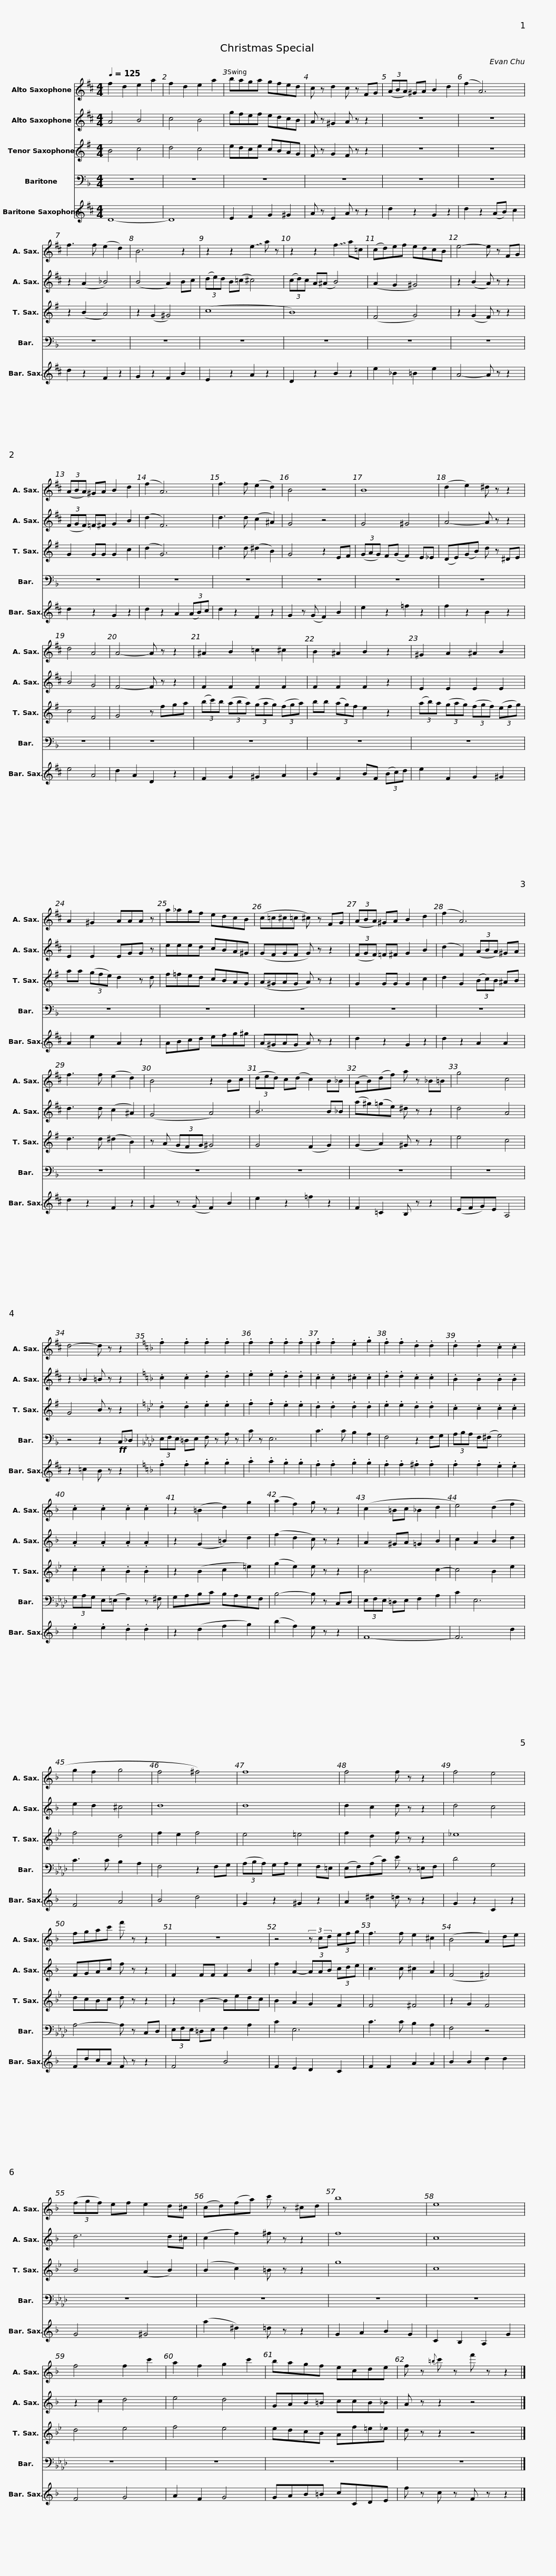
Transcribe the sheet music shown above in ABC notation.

X:1
%%score 1 2 3 4 5
L:1/8
Q:1/4=125
M:4/4
I:linebreak $
K:F
V:1 treble transpose=-9
V:2 treble transpose=-9
V:3 treble transpose=-14
V:4 bass
V:5 treble transpose=-21
V:1
[K:D] f2 d2 e2 a2 | f2 d2 e2 a2 | baga gfed | c z d2 c z FG | (3(ABA) ^GA B2 d2 |$ %5
 (f2 A6) | f3 f (e2 d2) | B6 z2 | z2 z2 !~(!e2 !~)!a z | z2 z2 !~(!f2 !~)!a=c |$ %10
 (cd)ef edcB | e4- e z FG | (3(ABA) ^GA B2 d2 | (f2 A6) | f3 f (e2 d2) | %15
 B4 z4 |$ B8 | (d2 e2) ^d z z2 | d4 A4 | A4- A z z2 | %20
 ^A2 B2 =c2 ^c2 |$ B2 ^A2 B2 z2 | ^G2 A2 ^A2 B2 | A2 ^G2 AAA z |$ a_agf edcB | %25
 (c=c^c=c ^c) z FG | (3(ABA) ^GA B2 d2 | (f2 A6) |$ f3 f (e2 d2) | B4 z2 Bc | %30
 (3(ded) c(d c2) B_B | (AB)(df) a z _B=B | g4 c4 |$ d4- d z z2 |[K:F] .f2 .f2 .f2 .f2 | %35
 .f2 .f2 .f2 .f2 | .f2 .f2 .e2 .g2 | .f2 .f2 .d2 .d2 |$ .d2 .d2 .c2 .c2 | .c2 .c2 .c2 .c2 | %40
 z2 (=B2 d2) g2 | (a2 f2) g z z2 | (c2 =Bc _B2 d2 |$ e4) (d2 f2 | g2 f2 g4 | %45
 f4 ^f4) | f8 | f4 f z z2 | f4 e4 |$ fgac' f' z z2 | %50
 z8 | z4 (3z cd (3efg | f3 f e2 ^c2 | (B4 A2) de |$ (3(fgf) ef e2 d^c | %55
 (cd)(fa) c' z ^cd | b8 | e8 | f4 f2 c'2 | a2 f2 g2 c'2 |$ %60
 bagf ecde | f z{=b} c' z f' z z2 |] %62
V:2
[K:D] A4 B4 | c4 B4 | gfef edcB | A z ^G2 A z z2 | z8 |$ %5
 z8 | z2 (A2 _B4) | (B4 A2) Bc | (3(de)d B(=c ^c4) | (3(cd)c A(^A B4) |$ %10
 (A2 G2 ^G4) | z2 (B2 A) z z2 | (3(FGF) =F^F G2 B2 | (d2 F6) | d3 d (c2 ^A2) | %15
 G4 z4 |$ G4 ^G4 | A4- A z z2 | B4 G4 | F4- F z z2 | %20
 F2 F2 F2 F2 |$ F2 F2 F2 z2 | E2 E2 E2 E2 | E2 E2 EGG z |$ eeed cBA^G | %25
 (GFGF G) z z2 | (3(FGF) =F^F G2 B2 | (d2 F2) (3(ABA) ^GA |$ d3 d (c2 ^A2) | (G4 A4) | %30
 B6 B_B | (a^g)(=ge) ^d z z2 | d4 A4 |$ z2 _B2 =B z z2 |[K:F] .c2 .c2 .d2 .d2 | %35
 .e2 .e2 .d2 .d2 | .c2 .c2 .^c2 .c2 | .d2 .d2 .c2 .c2 |$ .B2 .B2 .B2 .B2 | .A2 .A2 .A2 .A2 | %40
 z2 (G2 =B2) d2 | (f2 d2 c) z z2 | A2 ^GA =G2 B2 |$ c2 A2 B2 d2 | e2 d2 ^c4 | %45
 d8 | d8 | d2 c2 d z z2 | d4 c4 |$ FGAc f z z2 | %50
 F2 FF F2 B2 | f2 A2- (3AAB (3cde | c3 c ^c2 A2 | (F4 ^F4) |$ d6 d^c | %55
 (c2 f2) ^f z z2 | f8 | c8 | z2 c2 d4 | e4 d4 |$ %60
 GAB=B ccB_B | A z z2 z4 |] %62
V:3
[K:G] B4 c4 | d4 c4 | edce cBAG | F z G2 F z z2 | z8 |$ %5
 z8 | z2 (B2 A4) | z2 (G2 ^G4) | (c8 | B8) |$ %10
 (F4 G4) | z2 (G2 F) z z2 | G2 GG G2 c2 | (d2 G6) | d3 d (^d2 B2) | %15
 G4 z2 EF |$ (3(GAG) F(G F2) E_E | (DE)(GB) d z ^DE | c4 F4 | G4 z fga | %20
 (3(bc')b (3(aba) (3(gag) (3(fga) |$ bb (3(ag)f e2 z2 | (3(ab)a (3(gag) (3(fgf) (3(efg) | aa (3(gfe) d2 z d |$ f=fed cBAG | %25
 (A^GAG A) z z2 | G2 GG G2 c2 | d2 G2 (3(Bc)B ^AB |$ d3 d (^d2 B2) | z (A (3GFG ^G4) | %30
 G4 (F2 G2) | (G2 A2) ^G z z2 | e4 c4 |$ G4 B z z2 |[K:Bb] .d2 .d2 .e2 .e2 | %35
 .f2 .f2 .e2 .e2 | .d2 .d2 .d2 .d2 | .e2 .e2 .d2 .d2 |$ .c2 .c2 .c2 .c2 | .c2 .c2 .B2 .B2 | %40
 z2 (B2 c2 =e2) | (g2 e2) e z z2 | B6 c2- |$ c4 B2 e2 | f4 d4 | %45
 f2 e2 f4 | e4 =e4 | f2 d2 f z z2 | _e8 |$ dcBc d z z2 | %50
 z2 B2- Bedc | B2 A2 G2 F2 | F4 ^F4 | z2 G2 F4 |$ B4 (A2 B2) | %55
 (B2 c2) =B z z2 | g8 | c8 | d4 e4 | f4 e4 |$ %60
 edcB Af=e_e | d z z2 z4 |] %62
V:4
 z8 | z8 | z8 | z8 | z8 |$ %5
 z8 | z8 | z8 | z8 | z8 |$ %10
 z8 | z8 | z8 | z8 | z8 | %15
 z8 |$ z8 | z8 | z8 | z8 | %20
 z8 |$ z8 | z8 | z8 |$ z8 | %25
 z8 | z8 | z8 |$ z8 | z8 | %30
 z8 | z8 | z8 |$ z4 z2!ff! C,_D, |[K:Ab] (3E,F,E, =D,E, F, z A, z | %35
 C z E,6 | C3 C B,2 A,2 | F,4 z2 F,G, |$ (3A,B,A, F,(^F, G,4) | (3G,A,G, E,(=E, F,2) z ^F, | %40
 G,A,B,C B,A,G,F, | B,4- B, z C,D, | (3E,F,E, =D,E, F,2 A,2 |$ C2 E,6 | C3 C B,2 A,2 | %45
 F,4 z2 F,G, | (3(A,B,A,) G,A, G,2 F,=E, | (E,F,)(A,C) E z =E,F, | D4 G,4 |$ A,4- A, z C,D, | %50
 (3E,F,E, =D,E, F,2 A,2 | C2 E,6 | C3 C B,2 A,2 | F,4 z4 |$ z8 | %55
 z8 | z8 | z8 | z8 | z8 |$ %60
 z8 | z8 |] %62
V:5
[K:D] D8- | D8 | E2 F2 G2 ^G2 | A z E2 A z z2 | d2 z2 G2 z2 |$ %5
 d2 z2 (AB) c2 | d2 z2 F2 z2 | G2 z2 F2 B2 | E2 z2 A2 z2 | D2 z2 B2 z2 |$ %10
 e2 _B2 =B2 e2 | A4- A z z2 | d2 z2 G2 z2 | d2 z2 A2 (3(AB)c | d2 z2 F2 z2 | %15
 G2 z (G F2) B2 |$ e2 z2 =f2 z2 | f2 z2 B2 z2 | e4 A4 | d2 A2 D2 z2 | %20
 F2 G2 ^G2 A2 |$ B2 F2 BF (3(Bc)d | e2 F2 G2 ^G2 | A2 e2 A2 z2 |$ ABcd efg^g | %25
 (A^GAG A) z z2 | d2 z2 G2 z2 | d2 z2 A2 A2 |$ d2 z2 F2 z2 | G2 z (G F2) B2 | %30
 e2 z2 =f2 z2 | F2 =C2 B, z z2 | (EFG)E A,4 |$ z2 =c2 B z z2 |[K:F] .f2 .f2 .g2 .g2 | %35
 .a2 .a2 .g2 .g2 | .f2 .f2 .g2 .g2 | .f2 .f2 .^f2 .f2 |$ .f2 .f2 .e2 .e2 | .e2 .e2 .d2 .d2 | %40
 z2 (d2 f2 g2) | (b2 f2) e z z2 | F8- |$ F6 d2 | F4 A4 | %45
 B4 d4 | G2 z2 ^G2 z2 | A2 ^d2 =d z z2 | G2 z2 C2 z2 |$ FdcA F z z2 | %50
 F4 B4 | F2 E2 D2 C2 | F2 F2 A2 A2 | B2 B2 d2 d2 |$ G4 ^G4 | %55
 (a2 ^d2) =d z z2 | G2 A2 B2 G2 | C2 B,2 A,2 G2 | F4 G4 | A2 F2 G4 |$ %60
 GAB=B cCDE | f z c z F z z2 |] %62
